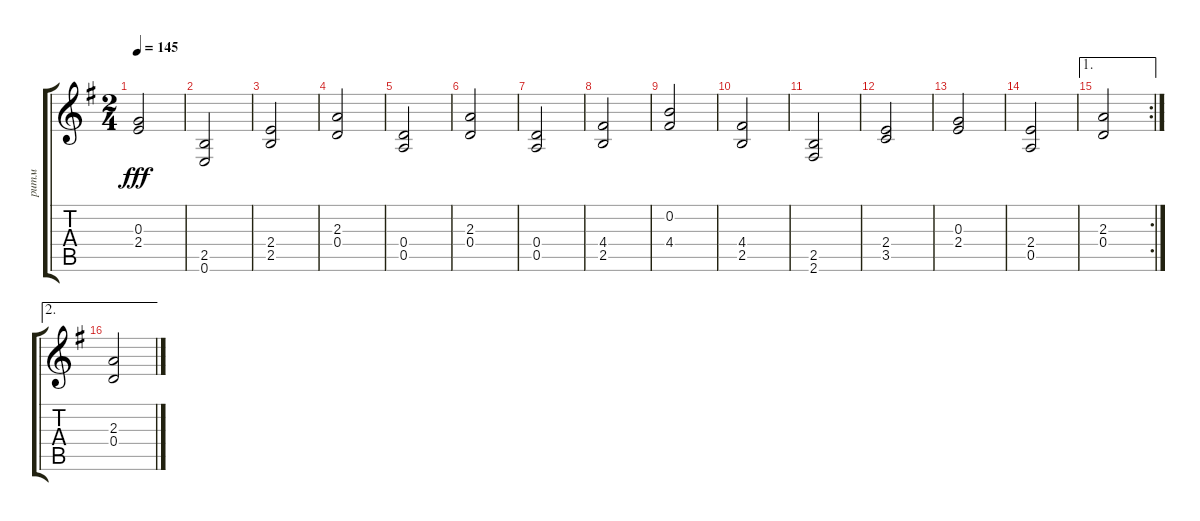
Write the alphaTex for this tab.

\track ("ритм" "ритм") {instrument acousticguitarsteel}
\staff {score tabs}
\tuning (E4 B3 G3 D3 A2 E2) {hide}
\ts (2 4)
\tempo 145
\clef g2
\ks eminor
(0.3 2.4).2{dy fff} |
(2.5 0.6).2 |
(2.4 2.5).2 |
(2.3 0.4).2 |
(0.4 0.5).2 |
(2.3 0.4).2 |
(0.4 0.5).2 |
(4.4 2.5).2 |
(0.2 4.4).2 |
(4.4 2.5).2 |
(2.5 2.6).2 |
(2.4 3.5).2 |
(0.3 2.4).2 |
(2.4 0.5).2 |
\ae 1
\rc 2
(2.3 0.4).2 |
\ae 2
(2.3 0.4).2
